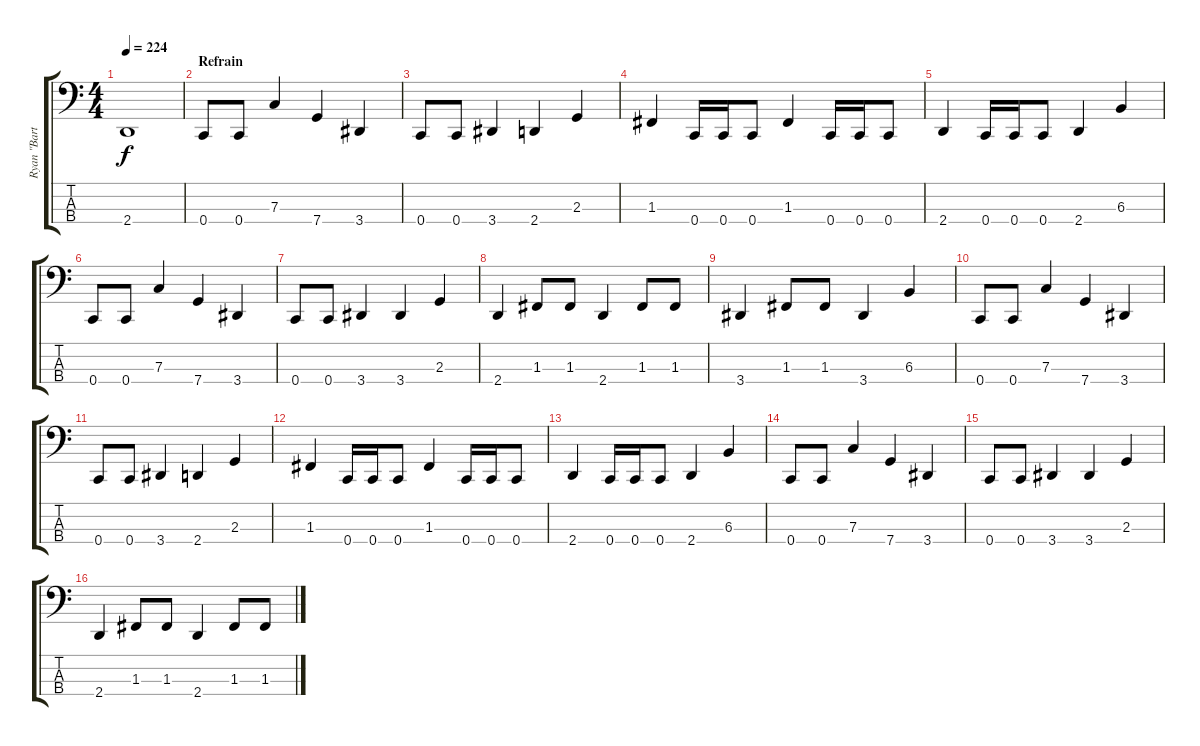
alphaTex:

\track ("Ryan \"Bart\" Willams (Bass)" "Ryan \"Bart") {instrument electricbassfinger}
\staff {score tabs}
\tuning (Eb2 Bb1 F1 C1) {hide}
\ts (4 4)
\tempo 224
\clef f4
\ks c
2.4.1{dy f} |
\section ("" "Refrain")
0.4.8 0.4.8 7.3.4 7.4.4 3.4.4 |
0.4.8 0.4.8 3.4.4 2.4.4 2.3.4 |
1.3.4 0.4.16 0.4.16 0.4.8 1.3.4 0.4.16 0.4.16 0.4.8 |
2.4.4 0.4.16 0.4.16 0.4.8 2.4.4 6.3.4 |
0.4.8 0.4.8 7.3.4 7.4.4 3.4.4 |
0.4.8 0.4.8 3.4.4 3.4.4 2.3.4 |
2.4.4 1.3.8 1.3.8 2.4.4 1.3.8 1.3.8 |
3.4.4 1.3.8 1.3.8 3.4.4 6.3.4 |
0.4.8 0.4.8 7.3.4 7.4.4 3.4.4 |
0.4.8 0.4.8 3.4.4 2.4.4 2.3.4 |
1.3.4 0.4.16 0.4.16 0.4.8 1.3.4 0.4.16 0.4.16 0.4.8 |
2.4.4 0.4.16 0.4.16 0.4.8 2.4.4 6.3.4 |
0.4.8 0.4.8 7.3.4 7.4.4 3.4.4 |
0.4.8 0.4.8 3.4.4 3.4.4 2.3.4 |
2.4.4 1.3.8 1.3.8 2.4.4 1.3.8 1.3.8
